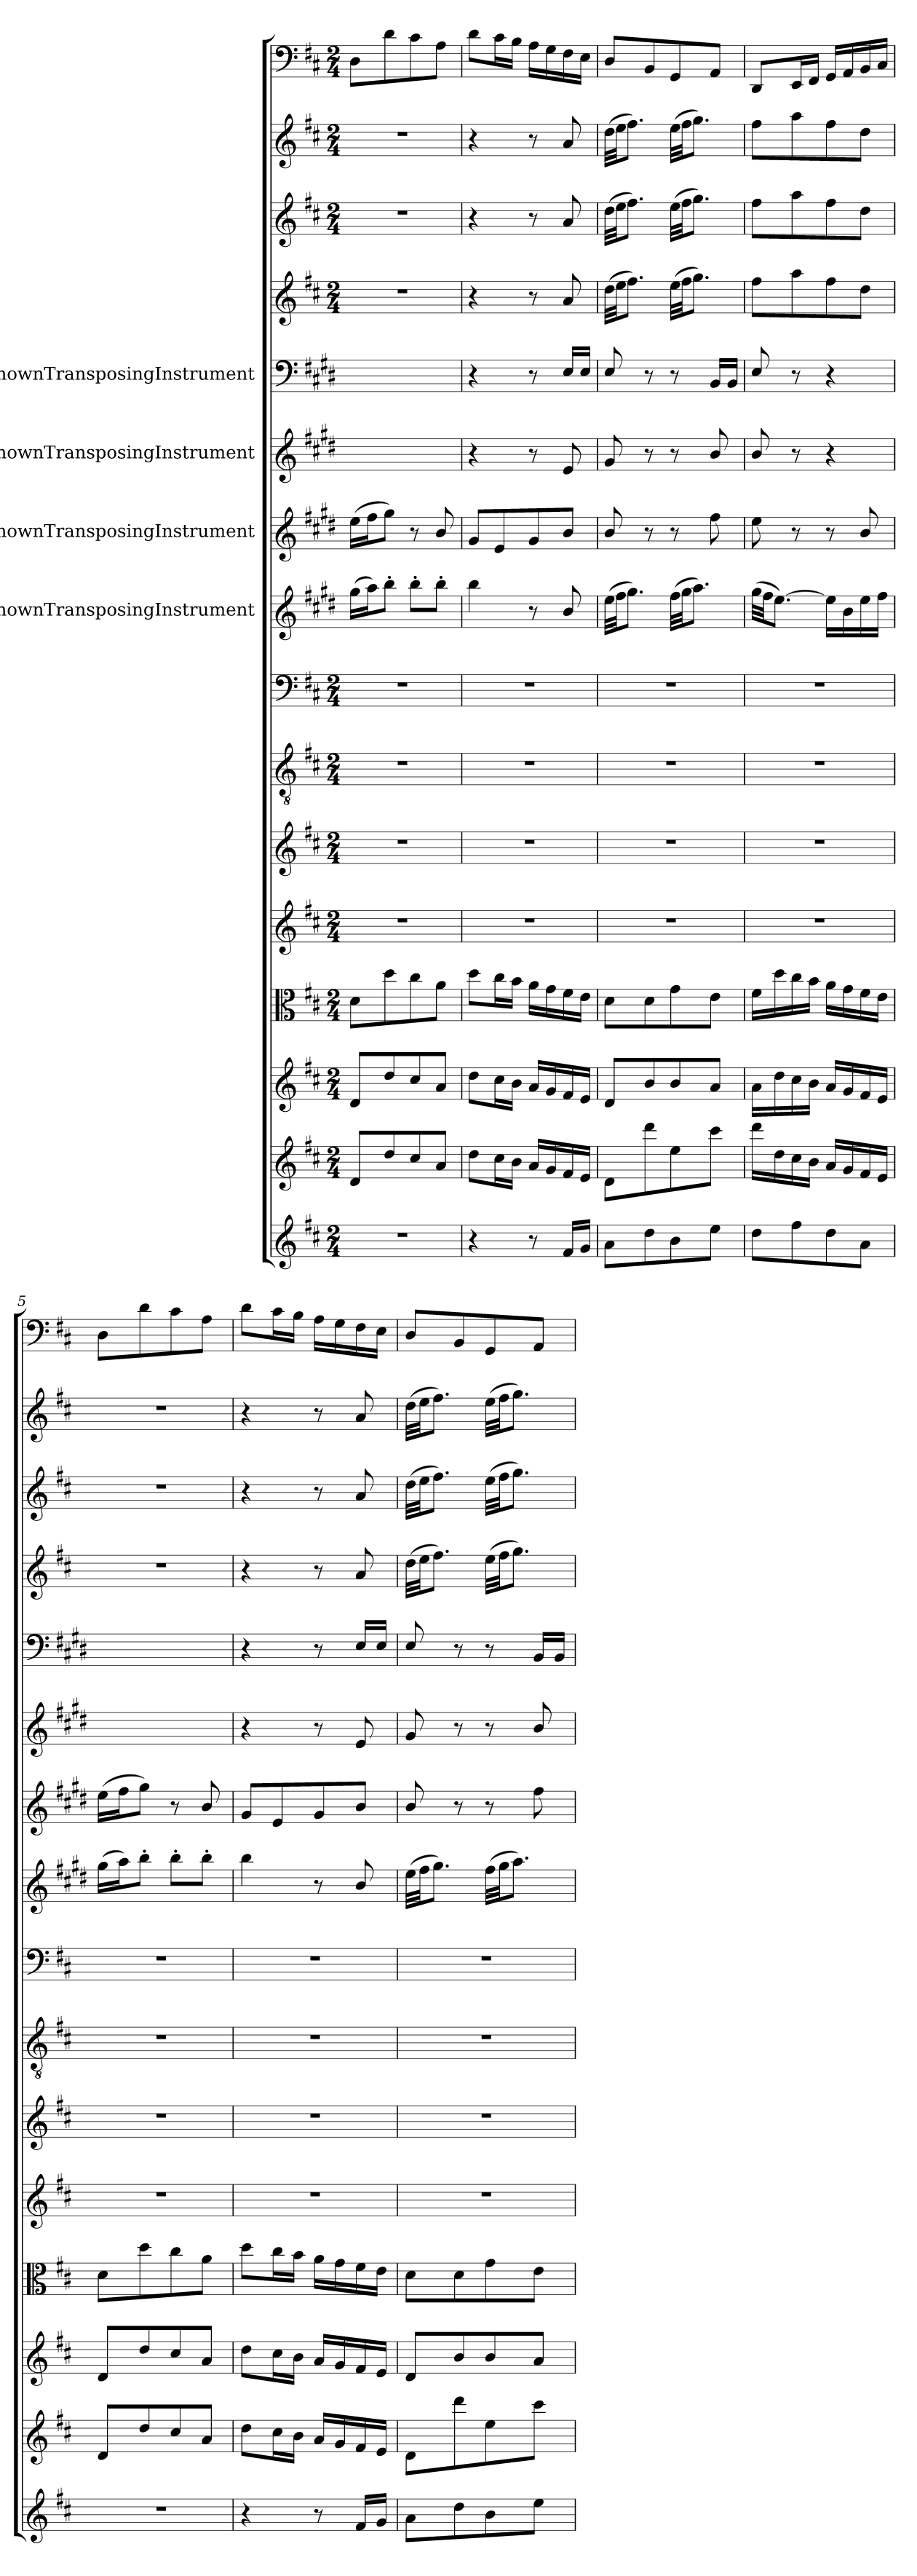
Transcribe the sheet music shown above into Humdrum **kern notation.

**kern	**kern	**kern	**kern	**kern	**kern	**kern	**kern	**kern	**kern	**kern	**kern	**kern	**kern	**kern	**kern
*part16	*part15	*part14	*part13	*part12	*part11	*part10	*part9	*part8	*part7	*part6	*part5	*part4	*part3	*part2	*part1
*staff16	*staff15	*staff14	*staff13	*staff12	*staff11	*staff10	*staff9	*staff8	*staff7	*staff6	*staff5	*staff4	*staff3	*staff2	*staff1
*	*	*	*	*	*	*	*	*I"UnknownTransposingInstrument	*I"UnknownTransposingInstrument	*I"UnknownTransposingInstrument	*I"UnknownTransposingInstrument	*	*	*	*
*clefG2	*clefG2	*clefG2	*clefC3	*clefG2	*clefG2	*clefGv2	*clefF4	*clefG2	*clefG2	*clefG2	*clefF4	*clefG2	*clefG2	*clefG2	*clefF4
*	*	*	*	*	*	*	*	*ITrd1c2	*ITrd1c2	*ITrd1c2	*ITrd1c2	*	*	*	*
*k[f#c#]	*k[f#c#]	*k[f#c#]	*k[f#c#]	*k[f#c#]	*k[f#c#]	*k[f#c#]	*k[f#c#]	*k[f#c#]	*k[f#c#]	*k[f#c#]	*k[f#c#]	*k[f#c#]	*k[f#c#]	*k[f#c#]	*k[f#c#]
*D:	*D:	*D:	*D:	*D:	*D:	*D:	*D:	*	*	*	*	*D:	*D:	*D:	*D:
*M2/4	*M2/4	*M2/4	*M2/4	*M2/4	*M2/4	*M2/4	*M2/4	*	*	*	*	*M2/4	*M2/4	*M2/4	*M2/4
=1	=1	=1	=1	=1	=1	=1	=1	=1	=1	=1	=1	=1	=1	=1	=1
2r	8d/L	8d/L	8d\L	2r	2r	2r	2r	(16ff#\LL	(16dd\LL	2r	2r	2r	2r	2r	8D\L
.	.	.	.	.	.	.	.	16gg\J)	16ee\J	.	.	.	.	.	.
.	8dd/	8dd/	8dd\	.	.	.	.	8aa'\J	8ff#\J)	.	.	.	.	.	8d\
.	8cc#/	8cc#/	8cc#\	.	.	.	.	8aa'\L	8r	.	.	.	.	.	8c#\
.	8a/J	8a/J	8a\J	.	.	.	.	8aa'\J	8a/	.	.	.	.	.	8A\J
=2	=2	=2	=2	=2	=2	=2	=2	=2	=2	=2	=2	=2	=2	=2	=2
4r	8dd\L	8dd\L	8dd\L	2r	2r	2r	2r	4aa\	8f#/L	4r	4r	4r	4r	4r	8d\L
.	16cc#\L	16cc#\L	16cc#\L	.	.	.	.	.	8d/	.	.	.	.	.	16c#\L
.	16b\JJ	16b\JJ	16b\JJ	.	.	.	.	.	.	.	.	.	.	.	16B\JJ
8r	16a/LL	16a/LL	16a\LL	.	.	.	.	8r	8f#/	8r	8r	8r	8r	8r	16A\LL
.	16g/	16g/	16g\	.	.	.	.	.	.	.	.	.	.	.	16G\
16f#/LL	16f#/	16f#/	16f#\	.	.	.	.	8a/	8a/J	8d/	16D/LL	8a/	8a/	8a/	16F#\
16g/JJ	16e/JJ	16e/JJ	16e\JJ	.	.	.	.	.	.	.	16D/JJ	.	.	.	16E\JJ
=3	=3	=3	=3	=3	=3	=3	=3	=3	=3	=3	=3	=3	=3	=3	=3
8a\L	8d/L	8d/L	8d\L	2r	2r	2r	2r	(32dd\LLL	8a/	8f#/	8D/	(32dd\LLL	(32dd\LLL	(32dd\LLL	8D/L
.	.	.	.	.	.	.	.	32ee\JJ	.	.	.	32ee\JJ	32ee\JJ	32ee\JJ	.
.	.	.	.	.	.	.	.	8.ff#\J)	.	.	.	8.ff#\J)	8.ff#\J)	8.ff#\J)	.
8dd\	8ddd\	8b/	8d\	.	.	.	.	.	8r	8r	8r	.	.	.	8BB/
8b\	8ee\	8b/	8g\	.	.	.	.	(32ee\LLL	8r	8r	8r	(32ee\LLL	(32ee\LLL	(32ee\LLL	8GG/
.	.	.	.	.	.	.	.	32ff#\JJ	.	.	.	32ff#\JJ	32ff#\JJ	32ff#\JJ	.
.	.	.	.	.	.	.	.	8.gg\J)	.	.	.	8.gg\J)	8.gg\J)	8.gg\J)	.
8ee\J	8ccc#\J	8a/J	8e\J	.	.	.	.	.	8ee\	8a/	16AA/LL	.	.	.	8AA/J
.	.	.	.	.	.	.	.	.	.	.	16AA/JJ	.	.	.	.
=4	=4	=4	=4	=4	=4	=4	=4	=4	=4	=4	=4	=4	=4	=4	=4
8dd\L	16ddd\LL	16a\LL	16f#\LL	2r	2r	2r	2r	(32ff#\LLL	8dd\	8a/	8D/	8ff#\L	8ff#\L	8ff#\L	8DD/L
.	.	.	.	.	.	.	.	32ee\JJ	.	.	.	.	.	.	.
.	16dd\	16dd\	16dd\	.	.	.	.	[8.dd\J)	.	.	.	.	.	.	.
8ff#\	16cc#\	16cc#\	16cc#\	.	.	.	.	.	8r	8r	8r	8aa\	8aa\	8aa\	16EE/L
.	16b\JJ	16b\JJ	16b\JJ	.	.	.	.	.	.	.	.	.	.	.	16FF#/JJ
8dd\	16a/LL	16a/LL	16a\LL	.	.	.	.	16dd\LL]	8r	4r	4r	8ff#\	8ff#\	8ff#\	16GG/LL
.	16g/	16g/	16g\	.	.	.	.	16a\	.	.	.	.	.	.	16AA/
8a\J	16f#/	16f#/	16f#\	.	.	.	.	16dd\	8a/	.	.	8dd\J	8dd\J	8dd\J	16BB/
.	16e/JJ	16e/JJ	16e\JJ	.	.	.	.	16ee\JJ	.	.	.	.	.	.	16C#/JJ
=5	=5	=5	=5	=5	=5	=5	=5	=5	=5	=5	=5	=5	=5	=5	=5
2r	8d/L	8d/L	8d\L	2r	2r	2r	2r	(16ff#\LL	(16dd\LL	2r	2r	2r	2r	2r	8D\L
.	.	.	.	.	.	.	.	16gg\J)	16ee\J	.	.	.	.	.	.
.	8dd/	8dd/	8dd\	.	.	.	.	8aa'\J	8ff#\J)	.	.	.	.	.	8d\
.	8cc#/	8cc#/	8cc#\	.	.	.	.	8aa'\L	8r	.	.	.	.	.	8c#\
.	8a/J	8a/J	8a\J	.	.	.	.	8aa'\J	8a/	.	.	.	.	.	8A\J
=6	=6	=6	=6	=6	=6	=6	=6	=6	=6	=6	=6	=6	=6	=6	=6
4r	8dd\L	8dd\L	8dd\L	2r	2r	2r	2r	4aa\	8f#/L	4r	4r	4r	4r	4r	8d\L
.	16cc#\L	16cc#\L	16cc#\L	.	.	.	.	.	8d/	.	.	.	.	.	16c#\L
.	16b\JJ	16b\JJ	16b\JJ	.	.	.	.	.	.	.	.	.	.	.	16B\JJ
8r	16a/LL	16a/LL	16a\LL	.	.	.	.	8r	8f#/	8r	8r	8r	8r	8r	16A\LL
.	16g/	16g/	16g\	.	.	.	.	.	.	.	.	.	.	.	16G\
16f#/LL	16f#/	16f#/	16f#\	.	.	.	.	8a/	8a/J	8d/	16D/LL	8a/	8a/	8a/	16F#\
16g/JJ	16e/JJ	16e/JJ	16e\JJ	.	.	.	.	.	.	.	16D/JJ	.	.	.	16E\JJ
=7	=7	=7	=7	=7	=7	=7	=7	=7	=7	=7	=7	=7	=7	=7	=7
8a\L	8d/L	8d/L	8d\L	2r	2r	2r	2r	(32dd\LLL	8a/	8f#/	8D/	(32dd\LLL	(32dd\LLL	(32dd\LLL	8D/L
.	.	.	.	.	.	.	.	32ee\JJ	.	.	.	32ee\JJ	32ee\JJ	32ee\JJ	.
.	.	.	.	.	.	.	.	8.ff#\J)	.	.	.	8.ff#\J)	8.ff#\J)	8.ff#\J)	.
8dd\	8ddd\	8b/	8d\	.	.	.	.	.	8r	8r	8r	.	.	.	8BB/
8b\	8ee\	8b/	8g\	.	.	.	.	(32ee\LLL	8r	8r	8r	(32ee\LLL	(32ee\LLL	(32ee\LLL	8GG/
.	.	.	.	.	.	.	.	32ff#\JJ	.	.	.	32ff#\JJ	32ff#\JJ	32ff#\JJ	.
.	.	.	.	.	.	.	.	8.gg\J)	.	.	.	8.gg\J)	8.gg\J)	8.gg\J)	.
8ee\J	8ccc#\J	8a/J	8e\J	.	.	.	.	.	8ee\	8a/	16AA/LL	.	.	.	8AA/J
.	.	.	.	.	.	.	.	.	.	.	16AA/JJ	.	.	.	.
=	=	=	=	=	=	=	=	=	=	=	=	=	=	=	=
*-	*-	*-	*-	*-	*-	*-	*-	*-	*-	*-	*-	*-	*-	*-	*-
